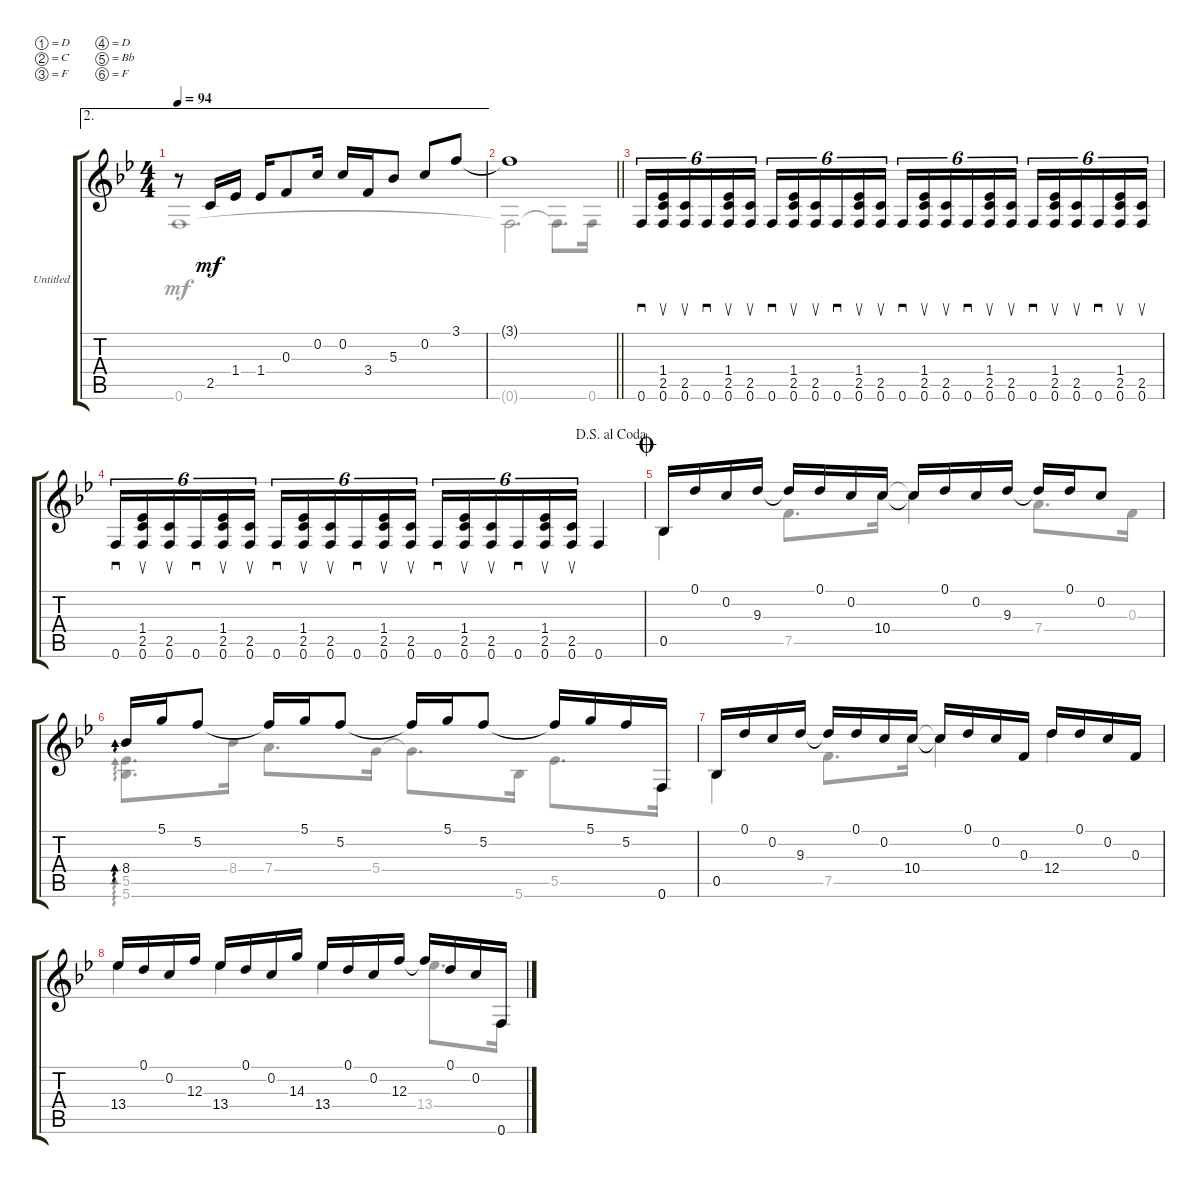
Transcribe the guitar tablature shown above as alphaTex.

\bracketExtendMode groupsimilarinstruments
\firstSystemTrackNameOrientation horizontal
\otherSystemsTrackNameOrientation horizontal
\track ("Untitled" "Untitled") {instrument acousticguitarsteel}
\staff {score tabs}
\tuning (D4 C4 F3 D3 Bb2 F2)
\voice
\ae 2
\ts (4 4)
\tempo 94
\clef g2
\ks bb
r.8{dy mf} 2.5.16 1.4.16 1.4.16 0.3.8 0.2.16 0.2.16 3.4.16 5.3.8 0.2.8 3.1.8 |
\barLineRight lightlight
3.1{t}.1 |
0.6.16{sd tu (6 4)} (1.4 2.5 0.6).16{su tu (6 4)} (2.5 0.6).16{su tu (6 4)} 0.6.16{sd tu (6 4)} (1.4 2.5 0.6).16{su tu (6 4)} (2.5 0.6).16{su tu (6 4)} 0.6.16{sd tu (6 4)} (1.4 2.5 0.6).16{su tu (6 4)} (2.5 0.6).16{su tu (6 4)} 0.6.16{sd tu (6 4)} (1.4 2.5 0.6).16{su tu (6 4)} (2.5 0.6).16{su tu (6 4)} 0.6.16{sd tu (6 4)} (1.4 2.5 0.6).16{su tu (6 4)} (2.5 0.6).16{su tu (6 4)} 0.6.16{sd tu (6 4)} (1.4 2.5 0.6).16{su tu (6 4)} (2.5 0.6).16{su tu (6 4)} 0.6.16{sd tu (6 4)} (1.4 2.5 0.6).16{su tu (6 4)} (2.5 0.6).16{su tu (6 4)} 0.6.16{sd tu (6 4)} (1.4 2.5 0.6).16{su tu (6 4)} (2.5 0.6).16{su tu (6 4)} |
\jump dalsegnoalcoda
0.6.16{sd tu (6 4)} (1.4 2.5 0.6).16{su tu (6 4)} (2.5 0.6).16{su tu (6 4)} 0.6.16{sd tu (6 4)} (1.4 2.5 0.6).16{su tu (6 4)} (2.5 0.6).16{su tu (6 4)} 0.6.16{sd tu (6 4)} (1.4 2.5 0.6).16{su tu (6 4)} (2.5 0.6).16{su tu (6 4)} 0.6.16{sd tu (6 4)} (1.4 2.5 0.6).16{su tu (6 4)} (2.5 0.6).16{su tu (6 4)} 0.6.16{sd tu (6 4)} (1.4 2.5 0.6).16{su tu (6 4)} (2.5 0.6).16{su tu (6 4)} 0.6.16{sd tu (6 4)} (1.4 2.5 0.6).16{su tu (6 4)} (2.5 0.6).16{su tu (6 4)} 0.6.4 |
\jump coda
0.5.16 0.1.16 0.2.16 9.3.16 9.3{t}.16 0.1.16 0.2.16 10.4.16 10.4{t}.16 0.1.16 0.2.16 9.3.16 9.3{t}.16 0.1.16 0.2.8 |
8.4.16{ad 0} 5.1.16 5.2.8 5.2{t}.16 5.1.16 5.2.8 5.2{t}.16 5.1.16 5.2.8 5.2{t}.16 5.1.16 5.2.16 0.6.16 |
0.5.16 0.1.16 0.2.16 9.3.16 9.3{t}.16 0.1.16 0.2.16 10.4.16 10.4{t}.16 0.1.16 0.2.16 0.3.16 12.4.16 0.1.16 0.2.16 0.3.16 |
13.4.16 0.1.16 0.2.16 12.3.16 13.4.16 0.1.16 0.2.16 14.3.16 13.4.16 0.1.16 0.2.16 12.3.16 12.3{t}.16 0.1.16 0.2.16 0.6.16
\voice
\clef g2
\ottava regular
\simile none
\ks bb
0.6.1{dy mf} |
\barLineRight lightlight
0.6{t}.2{d} 0.6{t}.8{d} 0.6.16 |
|
|
0.5.4 7.5.8{d} 10.4.16 10.4{t}.4 7.4.8{d} 0.3.16 |
(5.5 5.6).8{d ad 0} 8.4.16 7.4.8{d} 5.4.16 5.4{t}.8{d} 5.6.16 5.5.8{d} 0.6.16 |
0.5.4 7.5.8{d} 10.4.16 10.4{t}.4 12.4.4 |
13.4.4 13.4.4 13.4.4 13.4.8{d} 0.6.16
